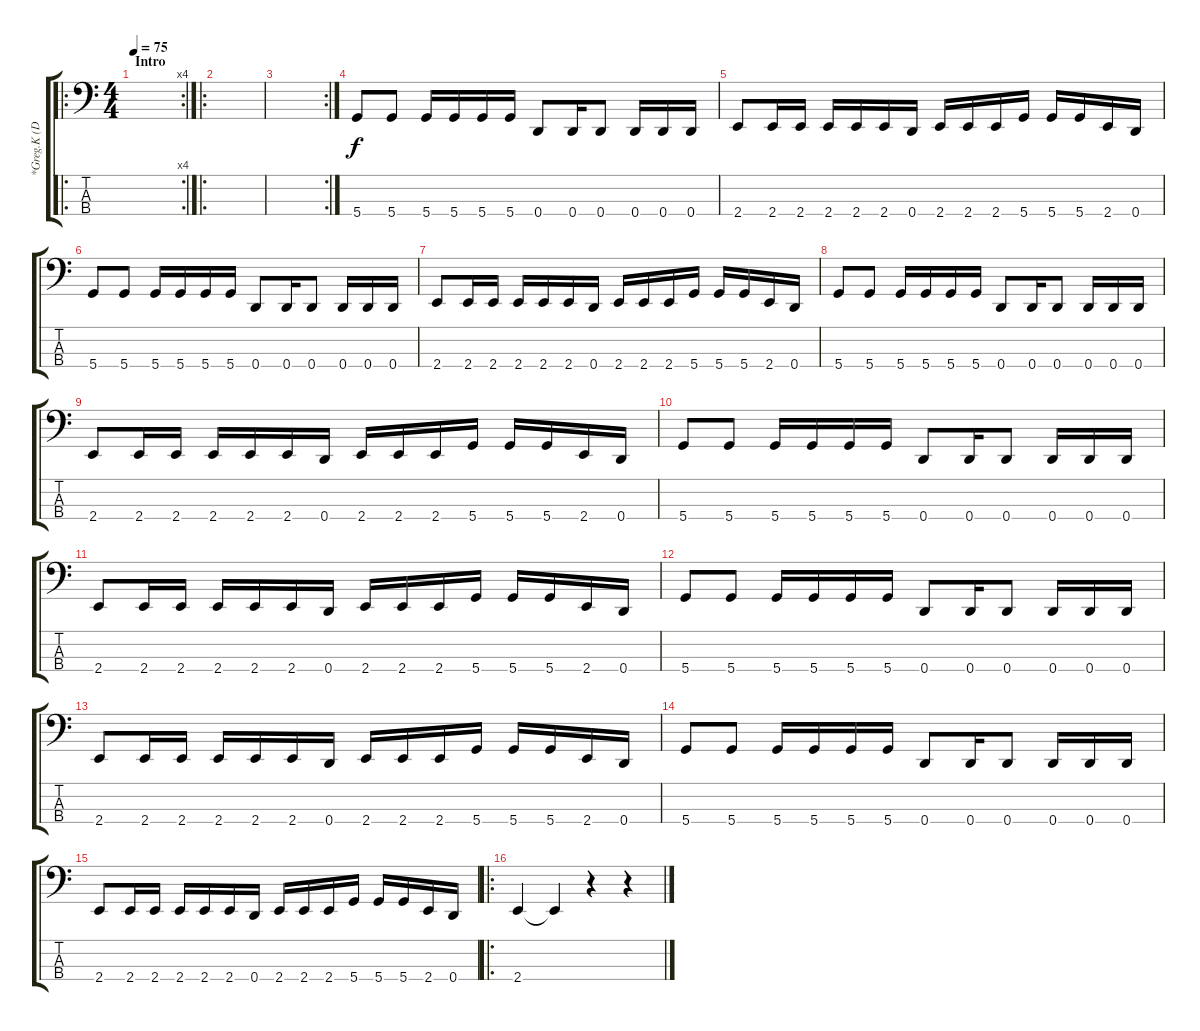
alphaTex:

\track ("*Greg.K (Dropped D bass)" "*Greg.K (D") {instrument electricbassfinger}
\staff {score tabs}
\tuning (G2 D2 A1 D1) {hide}
\ro
\rc 4
\ts (4 4)
\section ("" "Intro")
\tempo 75
\clef f4
\ks c
|
\ro
|
\rc 2
|
5.4.8{volume 12} 5.4.8 5.4.16 5.4.16 5.4.16 5.4.16 0.4.8{volume 12} 0.4.16 0.4.8 0.4.16 0.4.16 0.4.16 |
2.4.8{volume 12} 2.4.16 2.4.16 2.4.16 2.4.16 2.4.16 0.4.16 2.4.16{volume 12} 2.4.16 2.4.16 5.4.16 5.4.16 5.4.16 2.4.16 0.4.16 |
5.4.8{volume 12} 5.4.8 5.4.16 5.4.16 5.4.16 5.4.16 0.4.8{volume 12} 0.4.16 0.4.8 0.4.16 0.4.16 0.4.16 |
2.4.8{volume 12} 2.4.16 2.4.16 2.4.16 2.4.16 2.4.16 0.4.16 2.4.16{volume 12} 2.4.16 2.4.16 5.4.16 5.4.16 5.4.16 2.4.16 0.4.16 |
5.4.8{volume 12} 5.4.8 5.4.16 5.4.16 5.4.16 5.4.16 0.4.8{volume 12} 0.4.16 0.4.8 0.4.16 0.4.16 0.4.16 |
2.4.8{volume 12} 2.4.16 2.4.16 2.4.16 2.4.16 2.4.16 0.4.16 2.4.16{volume 12} 2.4.16 2.4.16 5.4.16 5.4.16 5.4.16 2.4.16 0.4.16 |
5.4.8{volume 12} 5.4.8 5.4.16 5.4.16 5.4.16 5.4.16 0.4.8{volume 12} 0.4.16 0.4.8 0.4.16 0.4.16 0.4.16 |
2.4.8{volume 12} 2.4.16 2.4.16 2.4.16 2.4.16 2.4.16 0.4.16 2.4.16{volume 12} 2.4.16 2.4.16 5.4.16 5.4.16 5.4.16 2.4.16 0.4.16 |
5.4.8{volume 12} 5.4.8 5.4.16 5.4.16 5.4.16 5.4.16 0.4.8{volume 12} 0.4.16 0.4.8 0.4.16 0.4.16 0.4.16 |
2.4.8{volume 12} 2.4.16 2.4.16 2.4.16 2.4.16 2.4.16 0.4.16 2.4.16{volume 12} 2.4.16 2.4.16 5.4.16 5.4.16 5.4.16 2.4.16 0.4.16 |
5.4.8{volume 12} 5.4.8 5.4.16 5.4.16 5.4.16 5.4.16 0.4.8{volume 12} 0.4.16 0.4.8 0.4.16 0.4.16 0.4.16 |
2.4.8{volume 12} 2.4.16 2.4.16 2.4.16 2.4.16 2.4.16 0.4.16 2.4.16{volume 12} 2.4.16 2.4.16 5.4.16 5.4.16 5.4.16 2.4.16 0.4.16 |
\ro
2.4.4 2.4{t}.4 r.4 r.4
